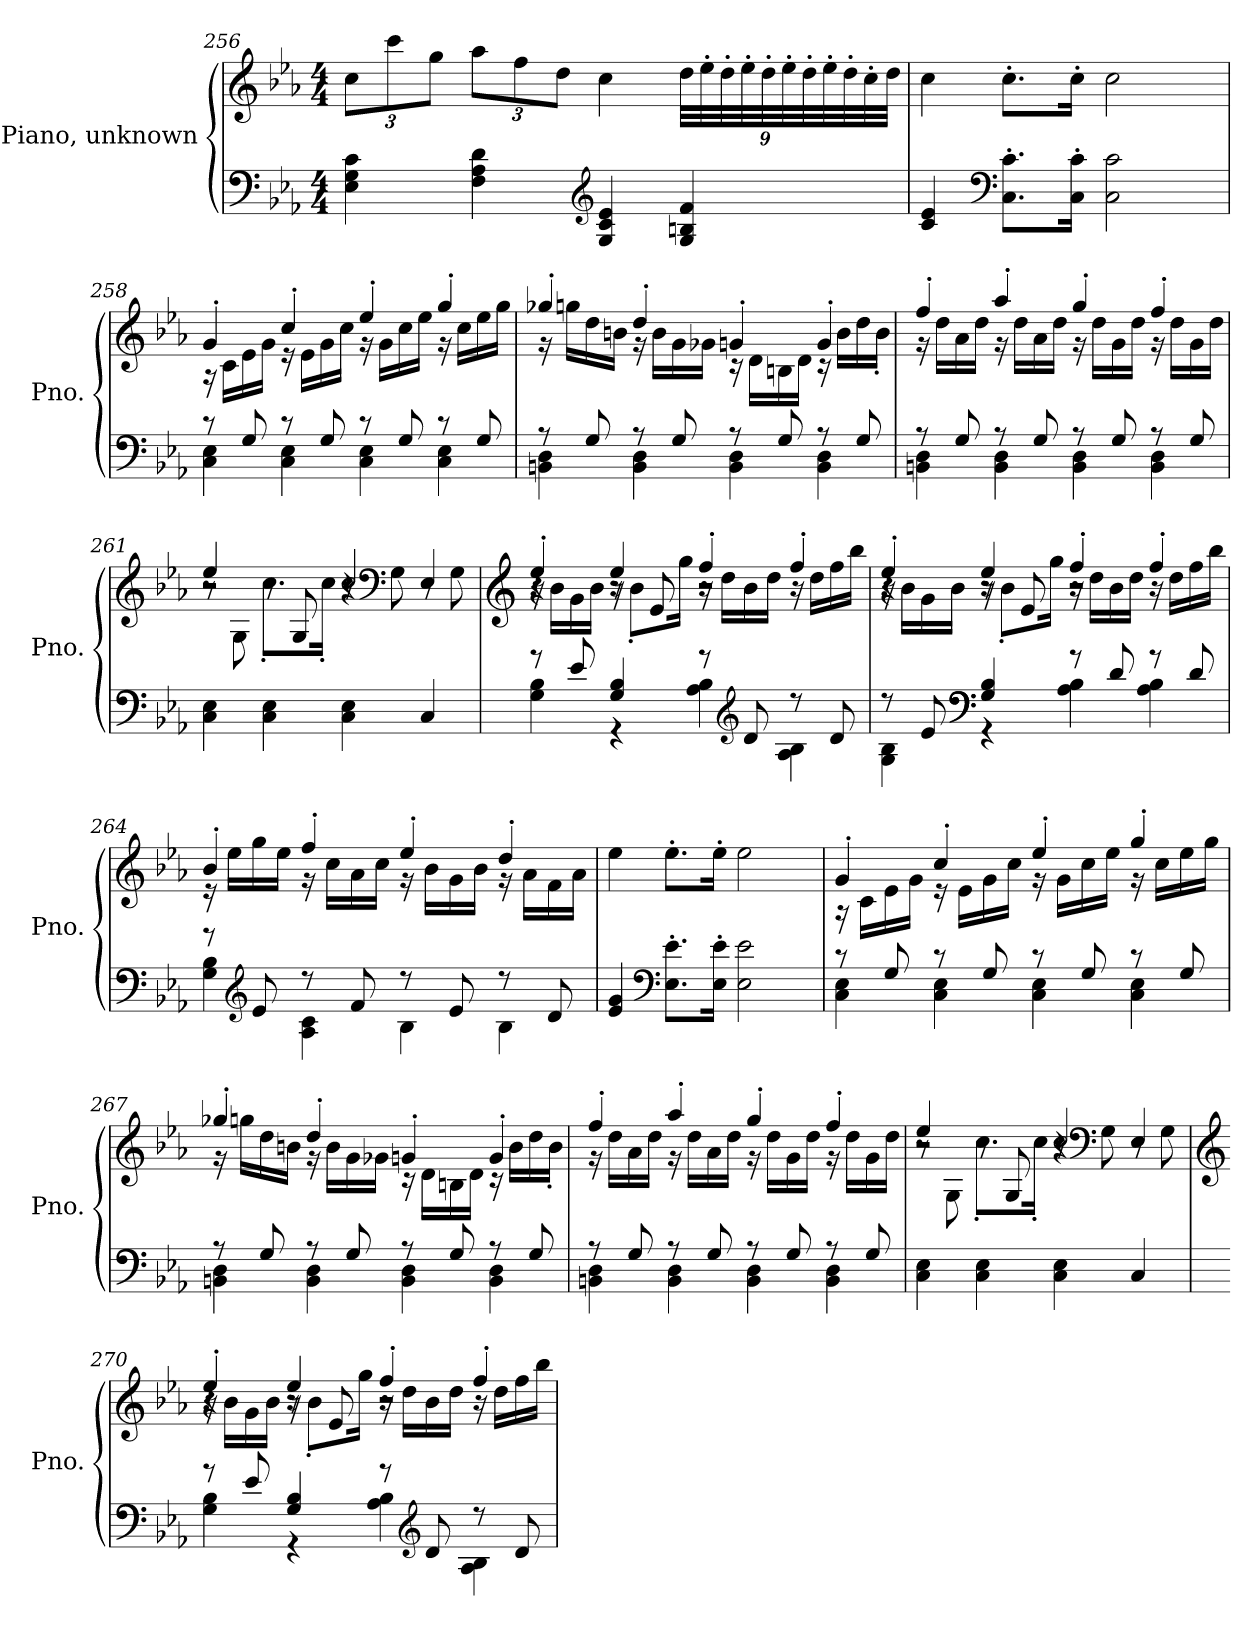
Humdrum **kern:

**kern	**kern
*part1	*part1
*staff2	*staff1
*I"Piano, unknown	*
*I'Pno.	*
!!LO:LB:g=z
*clefF4	*clefG2
*k[b-e-a-]	*k[b-e-a-]
*M4/4	*M4/4
*	*Xbrackettup
=256	=256
4E-\ 4G\ 4c\	12cc\L
.	12ccc\
.	12gg\J
4F\ 4A-\ 4d\	12aa-\L
.	12ff\
.	12dd\J
*clefG2	*
4G/ 4c/ 4e-/	4cc\
4G/ 4Bn/ 4f/	48dd\LLL
.	48ee-'\
.	48dd'\
.	48ee-'\
.	48dd'\
.	48ee-'\
.	48dd'\
.	48ee-'\
.	48dd'\
.	32cc'\
.	32dd\JJJ
=257	=257
4c/ 4e-/	4cc\
*clefF4	*
8.C\' 8.c\'L	8.cc'\L
16C\' 16c\'Jk	16cc'\Jk
2C\ 2c\	2cc\
=258	=258
*^	*^
8r	4C\ 4E-\	4g'/	16r
.	.	.	16c\LL
8G/	.	.	16e-\
.	.	.	16g\JJ
8r	4C\ 4E-\	4cc'/	16r
.	.	.	16e-\LL
8G/	.	.	16g\
.	.	.	16cc\JJ
8r	4C\ 4E-\	4ee-'/	16r
.	.	.	16g\LL
8G/	.	.	16cc\
.	.	.	16ee-\JJ
8r	4C\ 4E-\	4gg'/	16r
.	.	.	16cc\LL
8G/	.	.	16ee-\
.	.	.	16gg\JJ
!!LO:LB:g=z	!!
=259	=259	=259	=259
8r	4BBn\ 4D\	4gg-X'/	16r
.	.	.	16ggn\LL
8G/	.	.	16dd\
.	.	.	16bn\JJ
8r	4BB\ 4D\	4dd'/	16r
.	.	.	16b\LL
8G/	.	.	16g\
.	.	.	16g-X\JJ
8r	4BB\ 4D\	4gn'/	16r
.	.	.	16d\LL
8G/	.	.	16Bn\
.	.	.	16d\JJ
8r	4BB\ 4D\	4g'/	16r
.	.	.	16b\LL
8G/	.	.	16dd\
.	.	.	16b'\JJ
=260	=260	=260	=260
8r	4BBn\ 4D\	4ff'/	16r
.	.	.	16dd\LL
8G/	.	.	16a-\
.	.	.	16dd\JJ
8r	4BB\ 4D\	4aa-'/	16r
.	.	.	16dd\LL
8G/	.	.	16a-\
.	.	.	16dd\JJ
8r	4BB\ 4D\	4gg'/	16r
.	.	.	16dd\LL
8G/	.	.	16g\
.	.	.	16dd\JJ
8r	4BB\ 4D\	4ff'/	16r
.	.	.	16dd\LL
8G/	.	.	16g\
.	.	.	16dd\JJ
*v	*v	*	*
!!LO:PB:g=z
=261	=261	=261
*	*	*^
4C\ 4E-\	4ee-/	8r	2r
.	.	8G\	.
4C\ 4E-\	8r	8.cc'\L	.
.	8G/	.	.
.	.	16cc'\Jk	.
4C\ 4E-\	2cc/	8r	4r
*	*clefF4	*	*
.	.	8G\	.
4C/	.	8r	4E-/
.	.	8G\	.
=262	=262	=262	=262
*	*clefG2	*	*
*^	*	*	*
8r	4G\ 4B-\	4ee-'/	16r	4r
.	.	.	16b-\LL	.
8e-/	.	.	16g\	.
.	.	.	16b-\JJ	.
4G/ 4B-/	4r	4ee-/	16r	8r
.	.	.	8b-'\L	.
.	.	.	.	8e-/
.	.	.	16gg\Jk	.
8r	4A-\ 4B-\	4ff'/	16r	2r
.	.	.	16dd\LL	.
*clefG2	*	*	*	*
8d/	.	.	16b-\	.
.	.	.	16dd\JJ	.
8r	4A-\ 4B-\	4ff'/	16r	.
.	.	.	16dd\LL	.
8d/	.	.	16ff\	.
.	.	.	16bb-\JJ	.
!!LO:LB:g=z	!!	!!
=263	=263	=263	=263	=263
8r	4G\ 4B-\	4ee-'/	16r	4r
.	.	.	16b-\LL	.
8e-/	.	.	16g\	.
.	.	.	16b-\JJ	.
*clefF4	*	*	*	*
4G/ 4B-/	4r	4ee-/	16r	8r
.	.	.	8b-'\L	.
.	.	.	.	8e-/
.	.	.	16gg\Jk	.
8r	4A-\ 4B-\	4ff'/	16r	2r
.	.	.	16dd\LL	.
8d/	.	.	16b-\	.
.	.	.	16dd\JJ	.
8r	4A-\ 4B-\	4ff'/	16r	.
.	.	.	16dd\LL	.
8d/	.	.	16ff\	.
.	.	.	16bb-\JJ	.
*	*	*	*v	*v
=264	=264	=264	=264
8r	4G\ 4B-\	4b-'/	16r
.	.	.	16ee-\LL
*clefG2	*	*	*
8e-/	.	.	16gg\
.	.	.	16ee-\JJ
8r	4A-\ 4c\	4ff'/	16r
.	.	.	16cc\LL
8f/	.	.	16a-\
.	.	.	16cc\JJ
8r	4B-\	4ee-'/	16r
.	.	.	16b-\LL
8e-/	.	.	16g\
.	.	.	16b-\JJ
8r	4B-\	4dd'/	16r
.	.	.	16a-\LL
8d/	.	.	16f\
.	.	.	16a-\JJ
*v	*v	*	*
*	*v	*v
=265	=265
4e-/ 4g/	4ee-\
*clefF4	*
8.E-\' 8.e-\'L	8.ee-'\L
16E-\' 16e-\'Jk	16ee-'\Jk
2E-\ 2e-\	2ee-\
!!LO:LB:g=z
=266	=266
*^	*^
8r	4C\ 4E-\	4g'/	16r
.	.	.	16c\LL
8G/	.	.	16e-\
.	.	.	16g\JJ
8r	4C\ 4E-\	4cc'/	16r
.	.	.	16e-\LL
8G/	.	.	16g\
.	.	.	16cc\JJ
8r	4C\ 4E-\	4ee-'/	16r
.	.	.	16g\LL
8G/	.	.	16cc\
.	.	.	16ee-\JJ
8r	4C\ 4E-\	4gg'/	16r
.	.	.	16cc\LL
8G/	.	.	16ee-\
.	.	.	16gg\JJ
=267	=267	=267	=267
8r	4BBn\ 4D\	4gg-X'/	16r
.	.	.	16ggn\LL
8G/	.	.	16dd\
.	.	.	16bn\JJ
8r	4BB\ 4D\	4dd'/	16r
.	.	.	16b\LL
8G/	.	.	16g\
.	.	.	16g-X\JJ
8r	4BB\ 4D\	4gn'/	16r
.	.	.	16d\LL
8G/	.	.	16Bn\
.	.	.	16d\JJ
8r	4BB\ 4D\	4g'/	16r
.	.	.	16b\LL
8G/	.	.	16dd\
.	.	.	16b'\JJ
!!LO:LB:g=z	!!
=268	=268	=268	=268
8r	4BBn\ 4D\	4ff'/	16r
.	.	.	16dd\LL
8G/	.	.	16a-\
.	.	.	16dd\JJ
8r	4BB\ 4D\	4aa-'/	16r
.	.	.	16dd\LL
8G/	.	.	16a-\
.	.	.	16dd\JJ
8r	4BB\ 4D\	4gg'/	16r
.	.	.	16dd\LL
8G/	.	.	16g\
.	.	.	16dd\JJ
8r	4BB\ 4D\	4ff'/	16r
.	.	.	16dd\LL
8G/	.	.	16g\
.	.	.	16dd\JJ
*v	*v	*	*
=269	=269	=269
*	*	*^
4C\ 4E-\	4ee-/	8r	2r
.	.	8G\	.
4C\ 4E-\	8r	8.cc'\L	.
.	8G/	.	.
.	.	16cc'\Jk	.
4C\ 4E-\	2cc/	8r	4r
*	*clefF4	*	*
.	.	8G\	.
4C/	.	8r	4E-/
.	.	8G\	.
!!LO:LB:g=z	!!	!!
=270	=270	=270	=270
*	*clefG2	*	*
*^	*	*	*
8r	4G\ 4B-\	4ee-'/	16r	4r
.	.	.	16b-\LL	.
8e-/	.	.	16g\	.
.	.	.	16b-\JJ	.
4G/ 4B-/	4r	4ee-/	16r	8r
.	.	.	8b-'\L	.
.	.	.	.	8e-/
.	.	.	16gg\Jk	.
8r	4A-\ 4B-\	4ff'/	16r	2r
.	.	.	16dd\LL	.
*clefG2	*	*	*	*
8d/	.	.	16b-\	.
.	.	.	16dd\JJ	.
8r	4A-\ 4B-\	4ff'/	16r	.
.	.	.	16dd\LL	.
8d/	.	.	16ff\	.
.	.	.	16bb-\JJ	.
*v	*v	*	*	*
*	*v	*v	*v
=	=
*-	*-
